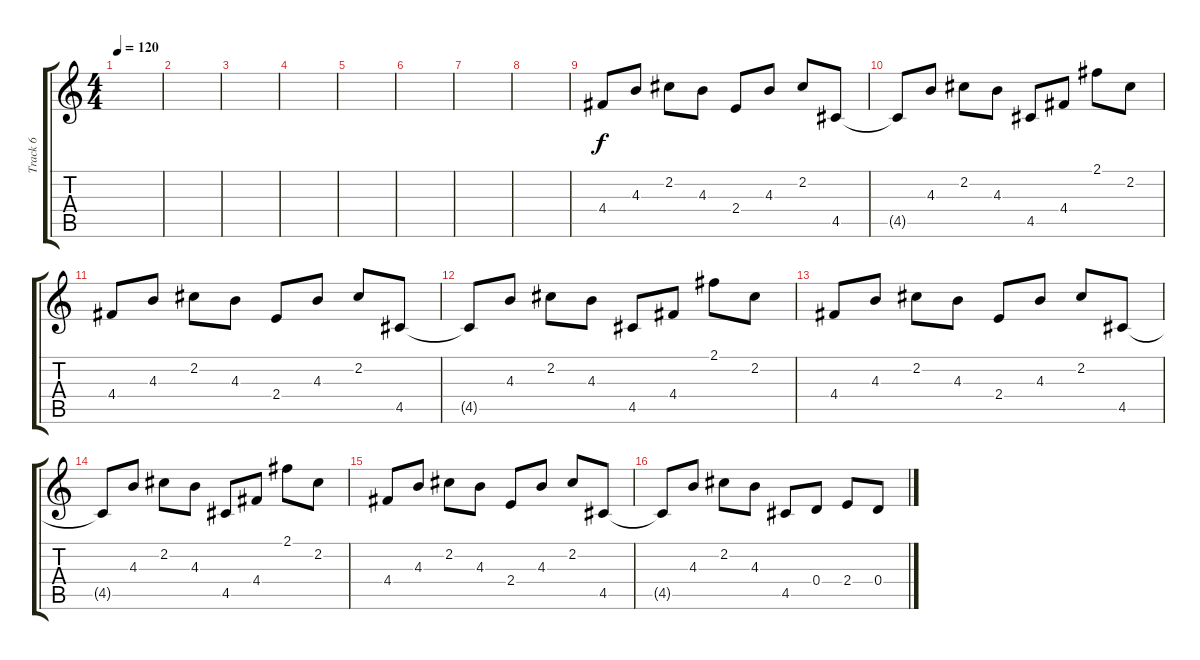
\track ("Track 6" "Track 6") {instrument electricguitarclean bank 255}
\staff {score tabs}
\tuning (E4 B3 G3 D3 A2 E2) {hide}
\ts (4 4)
\tempo 120
\clef g2
\ks c
|
|
|
|
|
|
|
|
4.4.8 4.3.8 2.2.8 4.3.8 2.4.8 4.3.8 2.2.8 4.5.8 |
4.5{t}.8 4.3.8 2.2.8 4.3.8 4.5.8 4.4.8 2.1.8 2.2.8 |
4.4.8 4.3.8 2.2.8 4.3.8 2.4.8 4.3.8 2.2.8 4.5.8 |
4.5{t}.8 4.3.8 2.2.8 4.3.8 4.5.8 4.4.8 2.1.8 2.2.8 |
4.4.8 4.3.8 2.2.8 4.3.8 2.4.8 4.3.8 2.2.8 4.5.8 |
4.5{t}.8 4.3.8 2.2.8 4.3.8 4.5.8 4.4.8 2.1.8 2.2.8 |
4.4.8 4.3.8 2.2.8 4.3.8 2.4.8 4.3.8 2.2.8 4.5.8 |
4.5{t}.8 4.3.8 2.2.8 4.3.8 4.5.8 0.4.8 2.4.8 0.4.8
